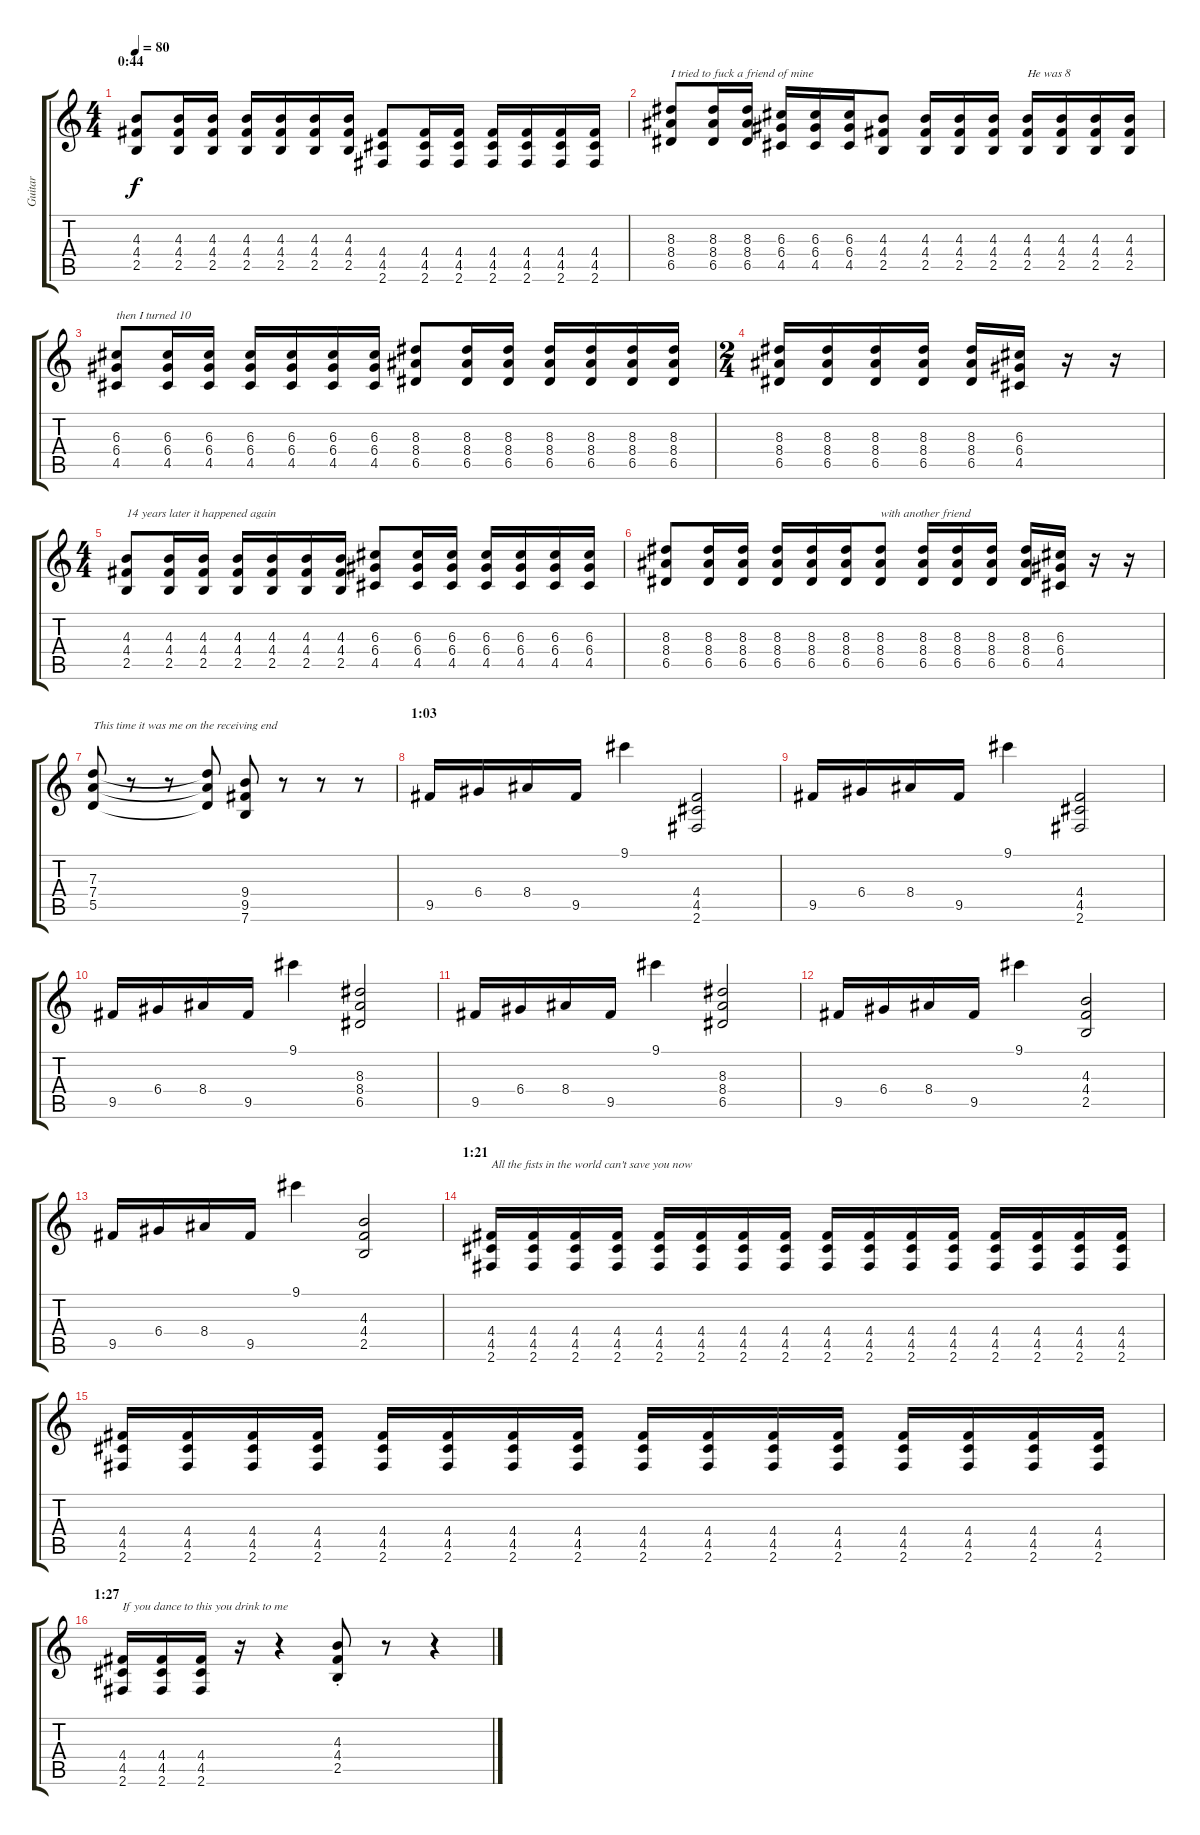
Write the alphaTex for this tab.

\track ("Guitar" "Guitar") {instrument distortionguitar}
\staff {score tabs}
\tuning (E4 B3 G3 D3 A2 E2) {hide}
\ts (4 4)
\section ("" "0:44")
\tempo 80
\clef g2
\ks c
(4.3 4.4 2.5).8{dy f} (4.3 4.4 2.5).16 (4.3 4.4 2.5).16 (4.3 4.4 2.5).16 (4.3 4.4 2.5).16 (4.3 4.4 2.5).16 (4.3 4.4 2.5).16 (4.4 4.5 2.6).8 (4.4 4.5 2.6).16 (4.4 4.5 2.6).16 (4.4 4.5 2.6).16 (4.4 4.5 2.6).16 (4.4 4.5 2.6).16 (4.4 4.5 2.6).16 |
(8.3 8.4 6.5).8{txt "I tried to fuck a friend of mine"} (8.3 8.4 6.5).16 (8.3 8.4 6.5).16 (6.3 6.4 4.5).16 (6.3 6.4 4.5).16 (6.3 6.4 4.5).16 (4.3 4.4 2.5).8 (4.3 4.4 2.5).16 (4.3 4.4 2.5).16 (4.3 4.4 2.5).16 (4.3 4.4 2.5).16{txt "He was 8"} (4.3 4.4 2.5).16 (4.3 4.4 2.5).16 (4.3 4.4 2.5).16 |
(6.3 6.4 4.5).8{txt "then I turned 10"} (6.3 6.4 4.5).16 (6.3 6.4 4.5).16 (6.3 6.4 4.5).16 (6.3 6.4 4.5).16 (6.3 6.4 4.5).16 (6.3 6.4 4.5).16 (8.3 8.4 6.5).8 (8.3 8.4 6.5).16 (8.3 8.4 6.5).16 (8.3 8.4 6.5).16 (8.3 8.4 6.5).16 (8.3 8.4 6.5).16 (8.3 8.4 6.5).16 |
\ts (2 4)
(8.3 8.4 6.5).16 (8.3 8.4 6.5).16 (8.3 8.4 6.5).16 (8.3 8.4 6.5).16 (8.3 8.4 6.5).16 (6.3 6.4 4.5).16 r.16 r.16 |
\ts (4 4)
(4.3 4.4 2.5).8{txt "14 years later it happened again"} (4.3 4.4 2.5).16 (4.3 4.4 2.5).16 (4.3 4.4 2.5).16 (4.3 4.4 2.5).16 (4.3 4.4 2.5).16 (4.3 4.4 2.5).16 (6.3 6.4 4.5).8 (6.3 6.4 4.5).16 (6.3 6.4 4.5).16 (6.3 6.4 4.5).16 (6.3 6.4 4.5).16 (6.3 6.4 4.5).16 (6.3 6.4 4.5).16 |
(8.3 8.4 6.5).8 (8.3 8.4 6.5).16 (8.3 8.4 6.5).16 (8.3 8.4 6.5).16 (8.3 8.4 6.5).16 (8.3 8.4 6.5).16 (8.3 8.4 6.5).8{txt "with another friend"} (8.3 8.4 6.5).16 (8.3 8.4 6.5).16 (8.3 8.4 6.5).16 (8.3 8.4 6.5).16 (6.3 6.4 4.5).16 r.16 r.16 |
(7.3 7.4 5.5).8{txt "This time it was me on the receiving end"} r.8 r.8 (7.3{t} 7.4{t} 5.5{t}).8 (9.4 9.5 7.6).8 r.8 r.8 r.8 |
\section ("" "1:03")
9.5.16 6.4.16 8.4.16 9.5.16 9.1.4 (4.4 4.5 2.6).2 |
9.5.16 6.4.16 8.4.16 9.5.16 9.1.4 (4.4 4.5 2.6).2 |
9.5.16 6.4.16 8.4.16 9.5.16 9.1.4 (8.3 8.4 6.5).2 |
9.5.16 6.4.16 8.4.16 9.5.16 9.1.4 (8.3 8.4 6.5).2 |
9.5.16 6.4.16 8.4.16 9.5.16 9.1.4 (4.3 4.4 2.5).2 |
9.5.16 6.4.16 8.4.16 9.5.16 9.1.4 (4.3 4.4 2.5).2 |
\section ("" "1:21")
(4.4 4.5 2.6).16{txt "All the fists in the world can't save you now"} (4.4 4.5 2.6).16 (4.4 4.5 2.6).16 (4.4 4.5 2.6).16 (4.4 4.5 2.6).16 (4.4 4.5 2.6).16 (4.4 4.5 2.6).16 (4.4 4.5 2.6).16 (4.4 4.5 2.6).16 (4.4 4.5 2.6).16 (4.4 4.5 2.6).16 (4.4 4.5 2.6).16 (4.4 4.5 2.6).16 (4.4 4.5 2.6).16 (4.4 4.5 2.6).16 (4.4 4.5 2.6).16 |
(4.4 4.5 2.6).16 (4.4 4.5 2.6).16 (4.4 4.5 2.6).16 (4.4 4.5 2.6).16 (4.4 4.5 2.6).16 (4.4 4.5 2.6).16 (4.4 4.5 2.6).16 (4.4 4.5 2.6).16 (4.4 4.5 2.6).16 (4.4 4.5 2.6).16 (4.4 4.5 2.6).16 (4.4 4.5 2.6).16 (4.4 4.5 2.6).16 (4.4 4.5 2.6).16 (4.4 4.5 2.6).16 (4.4 4.5 2.6).16 |
\section ("" "1:27")
(4.4 4.5 2.6).16{txt "If you dance to this you drink to me"} (4.4 4.5 2.6).16 (4.4 4.5 2.6).16 r.16 r.4 (4.3{st} 4.4{st} 2.5{st}).8 r.8 r.4
